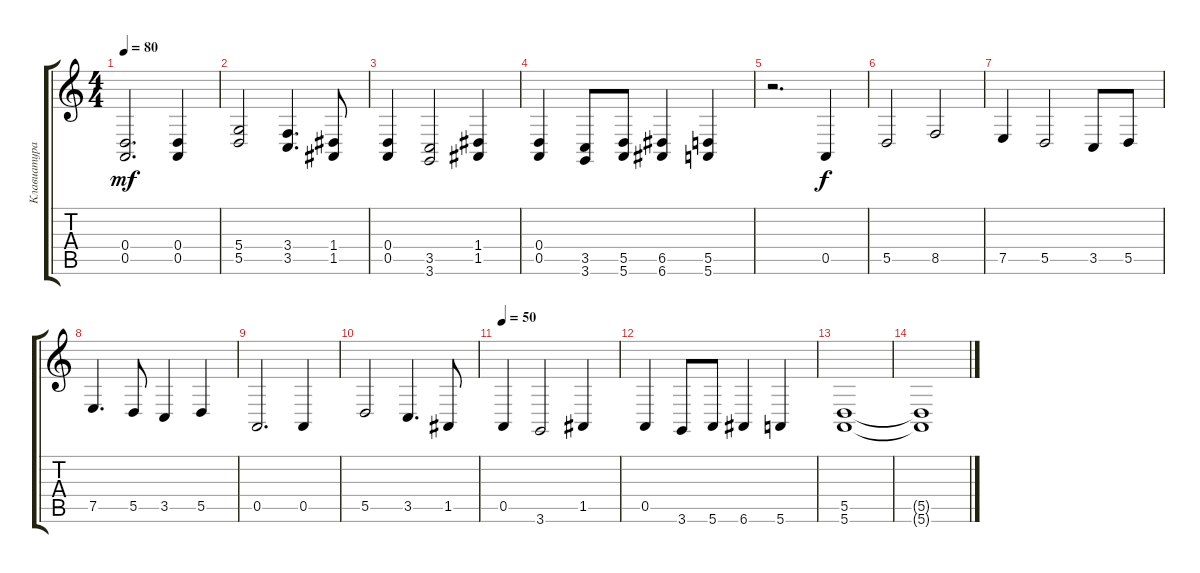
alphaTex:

\track ("Клавиатура" "Клавиатура") {instrument stringensemble1}
\staff {score tabs}
\tuning (E4 B3 G3 D3 A2 E2) {hide}
\ts (4 4)
\tempo 80
\clef g2
\ks c
(0.4 0.5).2{d dy mf} (0.4 0.5).4 |
(5.4 5.5).2 (3.4 3.5).4{d} (1.4 1.5).8 |
(0.4 0.5).4 (3.5 3.6).2 (1.4 1.5).4 |
(0.4 0.5).4 (3.5 3.6).8 (5.5 5.6).8 (6.5 6.6).4 (5.5 5.6).4 |
r.2{d} 0.5.4{dy f instrument choiraahs} |
5.5.2 8.5.2 |
7.5.4 5.5.2 3.5.8 5.5.8 |
7.5.4{d} 5.5.8 3.5.4 5.5.4 |
0.5.2{d} 0.5.4 |
5.5.2 3.5.4{d} 1.5.8 |
\tempo 50
0.5.4 3.6.2 1.5.4 |
0.5.4 3.6.8 5.6.8 6.6.4 5.6.4 |
(5.5 5.6).1{volume 0} |
(5.5{t} 5.6{t}).1
